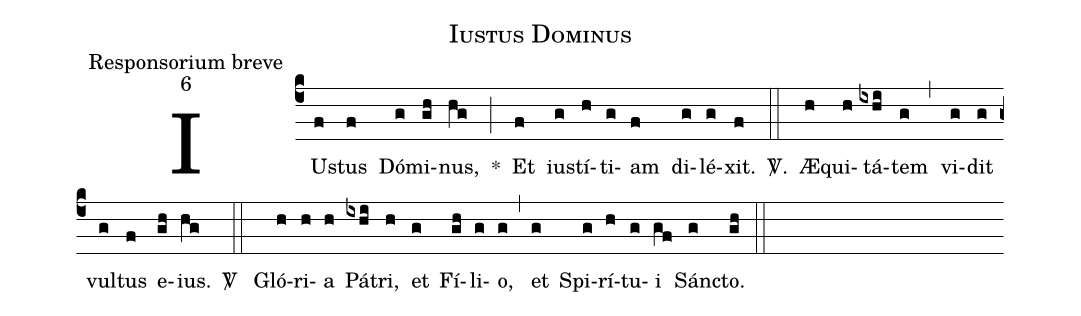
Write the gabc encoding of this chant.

name:Iustus Dominus;
office-part:Responsorium breve;
mode:6;
%%
(c4) IU(f)stus(f) Dó(g)mi(gh)nus,(hg) *(;) Et(f) iu(g)stí(h)ti(g)am(f) di(g)lé(g)xit.(f)
<sp>V/</sp>.(::) Æ(h)qui(h)tá(ixhi)tem(g) (,) vi(g)dit(g) vul(g)tus(f) e(gh)ius.(hg)
 <sp>V/</sp> (::) Gló(h)ri(h)a(h) Pá(ixhi)tri,(h) et(g) Fí(gh)li(g)o,(g) (,) et(g) Spi(g)rí(h)tu(g)i(gf) Sánc(g)to.(gh) (::)
